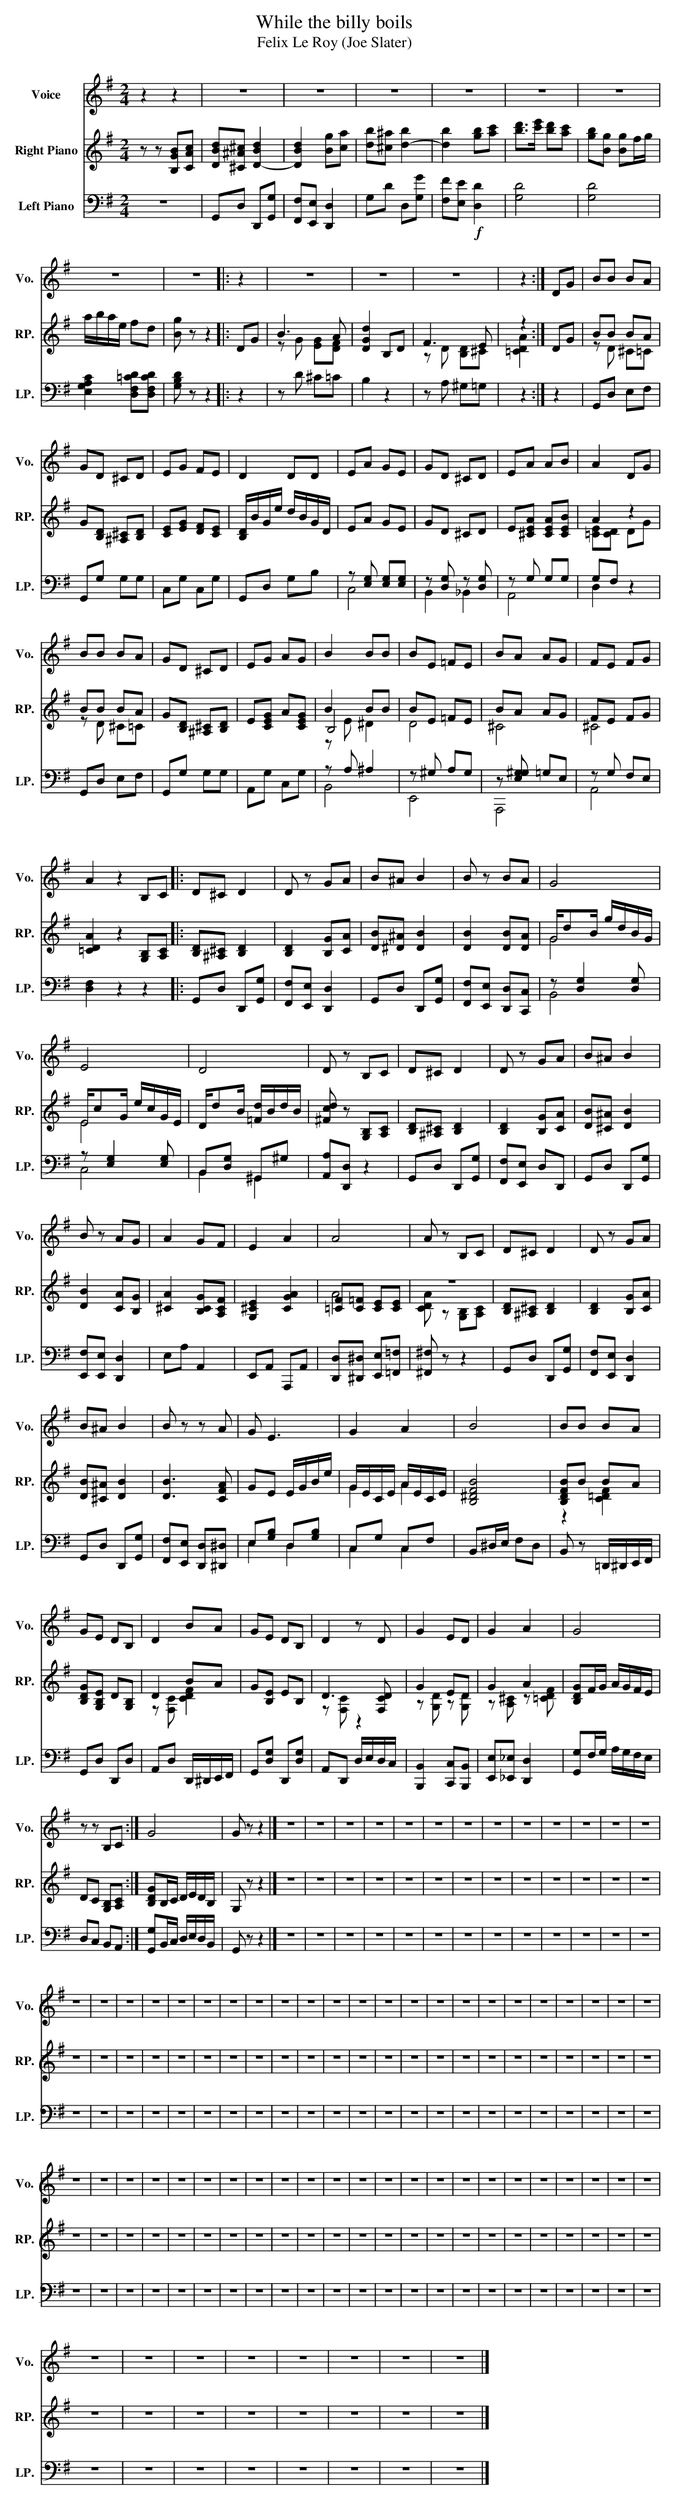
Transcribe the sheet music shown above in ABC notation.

X:1
T:While the billy boils
T:Felix Le Roy (Joe Slater)
%%score 1 ( 2 3 4 ) ( 5 6 )
L:1/8
M:2/4
K:G
V:1 treble nm="Voice" snm="Vo."
V:2 treble nm="Right Piano" snm="RP."
V:3 treble
V:4 treble
V:5 bass nm="Left Piano" snm="LP."
V:6 bass
V:1
z2 z2 | z4 | z4 | z4 | z4 | z4 | z4 |$ z4 | z4 |: z2 | z4 | z4 | z4 | z2 :| DG | BB BA |$ GD ^CD |
EG FE | D2 DD | EA GE | GD ^CD | EA AB | A2 DG |$ BB BA | GD ^CD | EG AG | B2 BB | BE =FE |
BA AG | FE FG |$ A2 z2 B,C |: D^C D2 | D z GA | B^A B2 | B z BA | G4 |$ E4 | D4 | D z B,C |
D^C D2 | D z GA | B^A B2 |$ B z AG | A2 GF | E2 A2 | A4 | A z B,C | D^C D2 | D z GA |$ B^A B2 |
B z z A | G E3 | G2 A2 | B4 | BB BA |$ GE DB, | D2 BA | GE DB, | D2 z D | G2 ED | G2 A2 | G4 |$
z z B,C :| G4 | G z z2 |] z4 | z4 | z4 | z4 | z4 | z4 | z4 | z4 | z4 | z4 | z4 | z4 | z4 |$ z4 |
z4 | z4 | z4 | z4 | z4 | z4 | z4 | z4 | z4 | z4 | z4 | z4 | z4 | z4 | z4 | z4 | z4 | z4 | z4 |
z4 | z4 | z4 |$ z4 | z4 | z4 | z4 | z4 | z4 | z4 | z4 | z4 | z4 | z4 | z4 | z4 | z4 | z4 | z4 |
z4 | z4 | z4 | z4 | z4 | z4 | z4 |$ z4 | z4 | z4 | z4 | z4 | z4 | z4 | z4 |]
V:2
z z [B,GB][CAc] | [DBd][^C^A^c] [D-Bd]2 | [DBd]2 [Bg][ca] | [db][^c^a] [d-b]2 | [db]2 [gb][ac'] |
[bd']>[c'e'] [bd'][ac'] | [gb][Bg] [Bg]f/g/ |$ a/b/a/e/ fd | [Bg] z z2 |: DG | B3 A | [DGd]2 B,D |
F3 E | z2 :| DG | BB BA |$ G[B,D] [^A,^C][B,D] | [CE][EG] [DF][CE] | [B,D]/B/G/e/ d/B/G/D/ |
EA GE | GD ^CD | E[^CEA] [CEA][CEB] | A2 z2 |$ BB BA | G[B,D] [^A,^C][B,D] | E[CEG] A[CEG] |
B2 BB | BE =FE | BA AG | FE FG |$ [=CDA]2 z2 [G,B,][A,C] |: [B,D][^A,^C] [B,D]2 |
[B,D]2 [B,G][CA] | [DB][^D^A] [DB]2 | [DB]2 [DB][DA] | G/dB/ g/d/B/G/ |$ E/cG/ e/c/G/E/ |
D/dB/ [=Fd]/B/d/B/ | [^Fcd] z [G,B,][A,C] | [B,D][^A,^C] [B,D]2 | [B,D]2 [B,G][CA] |
[DB][^C^A] [DB]2 |$ [DB]2 [CA][B,G] | [^CA]2 [B,CG][A,CF] | [G,^CE]2 [CGA]2 |
[=CF][C=F] [CE][CE] | z4 | [B,D][^A,^C] [B,D]2 | [B,D]2 [B,G][CA] |$ [DB][^C^A] [DB]2 |
[DB]3 [CFA] | GE E/G/B/e/ | G/E/C/E/ A/E/C/E/ | [B,^DFB]4 | [B,DFB]B BA |$ [B,DG][G,B,E] D[G,B,] |
D2 BA | G[B,E] EB, | D3 [F,CD] | G2 ED | G2 A2 | [B,DG]F/G/ A/G/F/E/ |$ DC [G,B,][A,C] :|
[B,DG]B,/C/ D/E/D/B,/ | G, z z2 |] z4 | z4 | z4 | z4 | z4 | z4 | z4 | z4 | z4 | z4 | z4 | z4 |
z4 |$ z4 | z4 | z4 | z4 | z4 | z4 | z4 | z4 | z4 | z4 | z4 | z4 | z4 | z4 | z4 | z4 | z4 | z4 |
z4 | z4 | z4 | z4 | z4 |$ z4 | z4 | z4 | z4 | z4 | z4 | z4 | z4 | z4 | z4 | z4 | z4 | z4 | z4 |
z4 | z4 | z4 | z4 | z4 | z4 | z4 | z4 | z4 |$ z4 | z4 | z4 | z4 | z4 | z4 | z4 | z4 |]
V:3
x4 | x4 | x4 | x4 | x4 | x4 | x4 |$ x4 | x4 |: x2 | z G [EG][DF] | x4 | z D [B,D]^C | [=CDA]2 :|
x2 | z D ^C=C |$ x4 | x4 | x4 | x4 | x4 | x4 | [=CE][CD] DG |$ z D ^C=C | x4 | x4 | B,4 | D4 |
^C4 | ^C4 |$ x6 |: x4 | x4 | x4 | x4 | G4 |$ E4 | x4 | x4 | x4 | x4 | x4 |$ x4 | x4 | x4 | A4 |
[CDA] z [G,B,][A,C] | x4 | x4 |$ x4 | x4 | x4 | G2 A2 | x4 | z2 [C=DF]2 |$ x4 | z [F,C] [CDF]2 |
x4 | z [F,C] z2 | z [G,D] z [G,D] | z [A,^C] z [=CDF] | x4 |$ x4 :| x4 | x4 |] x4 | x4 | x4 | x4 |
x4 | x4 | x4 | x4 | x4 | x4 | x4 | x4 | x4 |$ x4 | x4 | x4 | x4 | x4 | x4 | x4 | x4 | x4 | x4 |
x4 | x4 | x4 | x4 | x4 | x4 | x4 | x4 | x4 | x4 | x4 | x4 | x4 |$ x4 | x4 | x4 | x4 | x4 | x4 |
x4 | x4 | x4 | x4 | x4 | x4 | x4 | x4 | x4 | x4 | x4 | x4 | x4 | x4 | x4 | x4 | x4 |$ x4 | x4 |
x4 | x4 | x4 | x4 | x4 | x4 |]
V:4
x4 | x4 | x4 | x4 | x4 | x4 | x4 |$ x4 | x4 |: x2 | x4 | x4 | x4 | x2 :| x2 | x4 |$ x4 | x4 | x4 |
x4 | x4 | x4 | x4 |$ x4 | x4 | x4 | z E ^D2 | x4 | x4 | x4 |$ x6 |: x4 | x4 | x4 | x4 | x4 |$ x4 |
x4 | x4 | x4 | x4 | x4 |$ x4 | x4 | x4 | x4 | x4 | x4 | x4 |$ x4 | x4 | x4 | x4 | x4 | x4 |$ x4 |
x4 | x4 | x4 | x4 | x4 | x4 |$ x4 :| x4 | x4 |] x4 | x4 | x4 | x4 | x4 | x4 | x4 | x4 | x4 | x4 |
x4 | x4 | x4 |$ x4 | x4 | x4 | x4 | x4 | x4 | x4 | x4 | x4 | x4 | x4 | x4 | x4 | x4 | x4 | x4 |
x4 | x4 | x4 | x4 | x4 | x4 | x4 |$ x4 | x4 | x4 | x4 | x4 | x4 | x4 | x4 | x4 | x4 | x4 | x4 |
x4 | x4 | x4 | x4 | x4 | x4 | x4 | x4 | x4 | x4 | x4 |$ x4 | x4 | x4 | x4 | x4 | x4 | x4 | x4 |]
V:5
z4 | G,,D, D,,[G,,G,] | [F,,F,][E,,E,] [D,,D,]2 | G,D D,[G,G] | [F,F][E,E]!f! [D,D]2 | [G,D]4 |
[G,D]4 |$ [E,G,A,C]2 [D,F,=CD][D,F,CD] | [G,B,D] z z2 |: z2 | z D ^C=C | B,2 z2 | z A, ^G,=G, |
z2 :| z2 | G,,D, E,F, |$ G,,G, G,G, | C,G, C,G, | G,,D, G,B, | z [E,G,] [E,G,][E,G,] |
z [D,G,] z [D,G,] | z G, G,G, | G,F, z2 |$ G,,D, E,F, | G,,G, G,G, | A,,G, C,G, | z A, ^A,2 |
z ^G, A,G, | z [E,G,^G,] =G,E, | z G, F,E, |$ [D,F,]2 z2 z2 |: G,,D, D,,[G,,G,] |
[F,,F,][E,,E,] [D,,D,]2 | G,,D, D,,[G,,G,] | [F,,F,][E,,E,] [D,,D,][C,,C,] | z [D,G,]2 [D,G,] |$
z [E,G,]2 [E,G,] | B,,[D,G,] ^G,,^G, | [A,,A,][D,,D,] z2 | G,,D, D,,[G,,G,] |
[F,,F,][E,,E,] D,D,, | G,,D, D,,[G,,G,] |$ [E,,F,][E,,E,] [D,,D,]2 | E,A, A,,2 | E,,A,, A,,,A,, |
[D,,D,][^D,,^D,] [E,,E,][=F,,=F,] | [^F,,^F,] z z2 | G,,D, D,,[G,,G,] | [F,,F,][E,,E,] [D,,D,]2 |$
G,,D, D,,[G,,G,] | [F,,F,][E,,E,] [D,,D,][^D,,^D,] | E,[G,B,] D,[G,B,] | C,G, C,F, |
B,,^D,/E,/ F,D, | B,, z =D,,/^D,,/E,,/F,,/ |$ G,,D, D,,D, | A,,D, D,,/^D,,/E,,/F,,/ |
G,,[D,G,] D,,[D,G,] | A,,D,, D,/E,/D,/C,/ | [B,,,B,,]2 [C,,C,][B,,,B,,] |
[E,,E,][_E,,_E,] [D,,D,]2 | [G,,G,]F,/G,/ A,/G,/F,/E,/ |$ D,C, B,,A,, :|
[G,,G,]B,,/C,/ D,/E,/D,/B,,/ | G,, z z2 |] z4 | z4 | z4 | z4 | z4 | z4 | z4 | z4 | z4 | z4 | z4 |
z4 | z4 |$ z4 | z4 | z4 | z4 | z4 | z4 | z4 | z4 | z4 | z4 | z4 | z4 | z4 | z4 | z4 | z4 | z4 |
z4 | z4 | z4 | z4 | z4 | z4 |$ z4 | z4 | z4 | z4 | z4 | z4 | z4 | z4 | z4 | z4 | z4 | z4 | z4 |
z4 | z4 | z4 | z4 | z4 | z4 | z4 | z4 | z4 | z4 |$ z4 | z4 | z4 | z4 | z4 | z4 | z4 | z4 |]
V:6
x4 | x4 | x4 | x4 | x4 | x4 | x4 |$ x4 | x4 |: x2 | x4 | x4 | x4 | x2 :| x2 | x4 |$ x4 | x4 | x4 |
C,4 | B,,2 _B,,2 | A,,4 | D,2 z2 |$ x4 | x4 | x4 | B,,4 | E,,4 | A,,,4 | A,,4 |$ x6 |: x4 | x4 |
x4 | x4 | B,,4 |$ C,4 | B,,2 ^G,,2 | x4 | x4 | x4 | x4 |$ x4 | x4 | x4 | x4 | x4 | x4 | x4 |$ x4 |
x4 | E,2 D,2 | C,2 C,2 | x4 | x4 |$ x4 | x4 | x4 | x4 | x4 | x4 | x4 |$ x4 :| x4 | x4 |] x4 | x4 |
x4 | x4 | x4 | x4 | x4 | x4 | x4 | x4 | x4 | x4 | x4 |$ x4 | x4 | x4 | x4 | x4 | x4 | x4 | x4 |
x4 | x4 | x4 | x4 | x4 | x4 | x4 | x4 | x4 | x4 | x4 | x4 | x4 | x4 | x4 |$ x4 | x4 | x4 | x4 |
x4 | x4 | x4 | x4 | x4 | x4 | x4 | x4 | x4 | x4 | x4 | x4 | x4 | x4 | x4 | x4 | x4 | x4 | x4 |$
x4 | x4 | x4 | x4 | x4 | x4 | x4 | x4 |]
